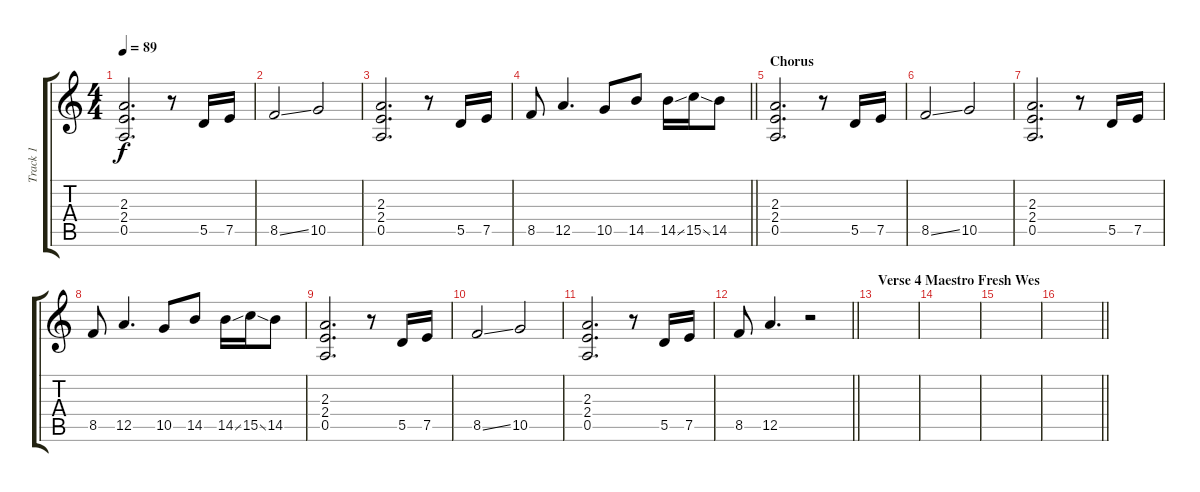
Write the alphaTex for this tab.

\track ("Track 1" "Track 1") {instrument acousticguitarsteel}
\staff {score tabs}
\tuning (E4 B3 G3 D3 A2 E2) {hide}
\ts (4 4)
\tempo 89
\clef g2
\ks c
(2.3 2.4 0.5).2{d dy f} r.8 5.5.16 7.5.16 |
8.5{ss}.2 10.5.2 |
(2.3 2.4 0.5).2{d} r.8 5.5.16 7.5.16 |
\barLineRight lightlight
8.5.8 12.5.4{d} 10.5.8 14.5.8 14.5{ss}.16 15.5{ss}.16 14.5.8 |
\section ("" "Chorus")
(2.3 2.4 0.5).2{d} r.8 5.5.16 7.5.16 |
8.5{ss}.2 10.5.2 |
(2.3 2.4 0.5).2{d} r.8 5.5.16 7.5.16 |
8.5.8 12.5.4{d} 10.5.8 14.5.8 14.5{ss}.16 15.5{ss}.16 14.5.8 |
(2.3 2.4 0.5).2{d} r.8 5.5.16 7.5.16 |
8.5{ss}.2 10.5.2 |
(2.3 2.4 0.5).2{d} r.8 5.5.16 7.5.16 |
\barLineRight lightlight
8.5.8 12.5.4{d} r.2 |
\section ("" "Verse 4 Maestro Fresh Wes")
|
|
|
\barLineRight lightlight
